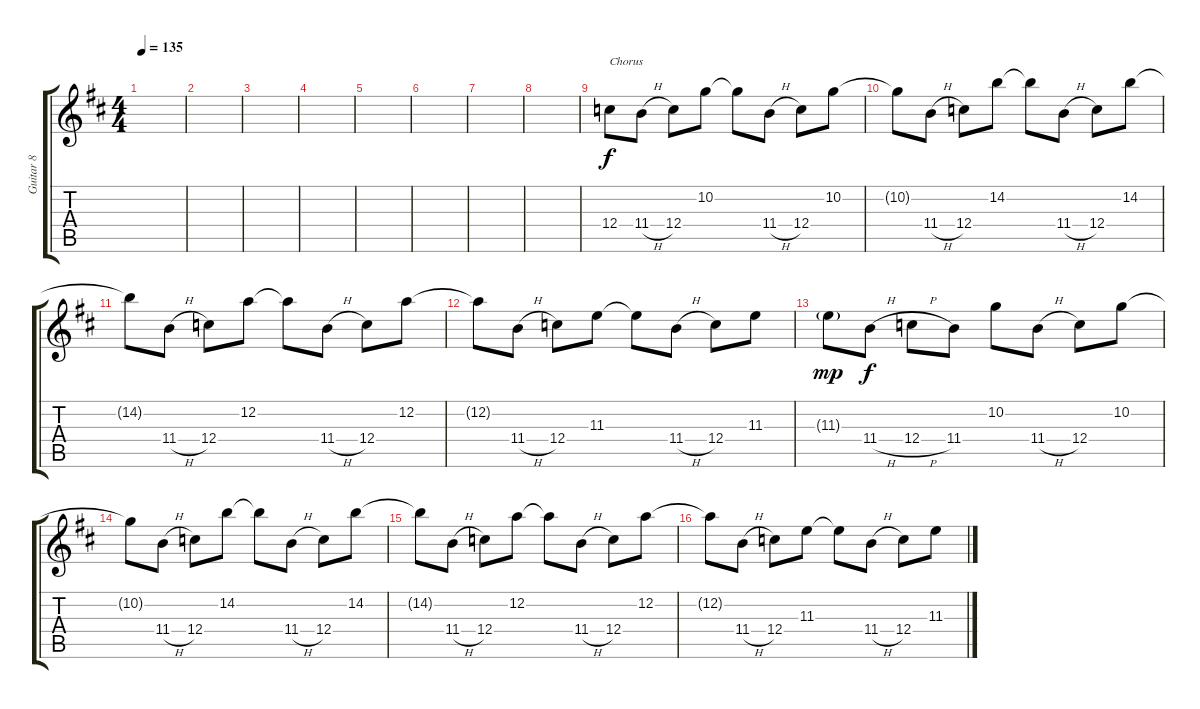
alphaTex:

\track ("Guitar 8" "Guitar 8") {instrument distortionguitar}
\staff {score tabs}
\tuning (D4 A3 F3 C3 G2 D2) {hide}
\ts (4 4)
\tempo 135
\clef g2
\ks d
|
|
|
|
|
|
|
|
12.4.8{txt "Chorus"} 11.4{h}.8 12.4.8 10.2.8 10.2{t}.8 11.4{h}.8 12.4.8 10.2.8 |
10.2{t}.8 11.4{h}.8 12.4.8 14.2.8 14.2{t}.8 11.4{h}.8 12.4.8 14.2.8 |
14.2{t}.8 11.4{h}.8 12.4.8 12.2.8 12.2{t}.8 11.4{h}.8 12.4.8 12.2.8 |
12.2{t}.8 11.4{h}.8 12.4.8 11.3.8 11.3{t}.8 11.4{h}.8 12.4.8 11.3.8 |
11.3{g}.8{dy mp} 11.4{h}.8{dy f} 12.4{h}.8 11.4.8 10.2.8 11.4{h}.8 12.4.8 10.2.8 |
10.2{t}.8 11.4{h}.8 12.4.8 14.2.8 14.2{t}.8 11.4{h}.8 12.4.8 14.2.8 |
14.2{t}.8 11.4{h}.8 12.4.8 12.2.8 12.2{t}.8 11.4{h}.8 12.4.8 12.2.8 |
12.2{t}.8 11.4{h}.8 12.4.8 11.3.8 11.3{t}.8 11.4{h}.8 12.4.8 11.3.8
